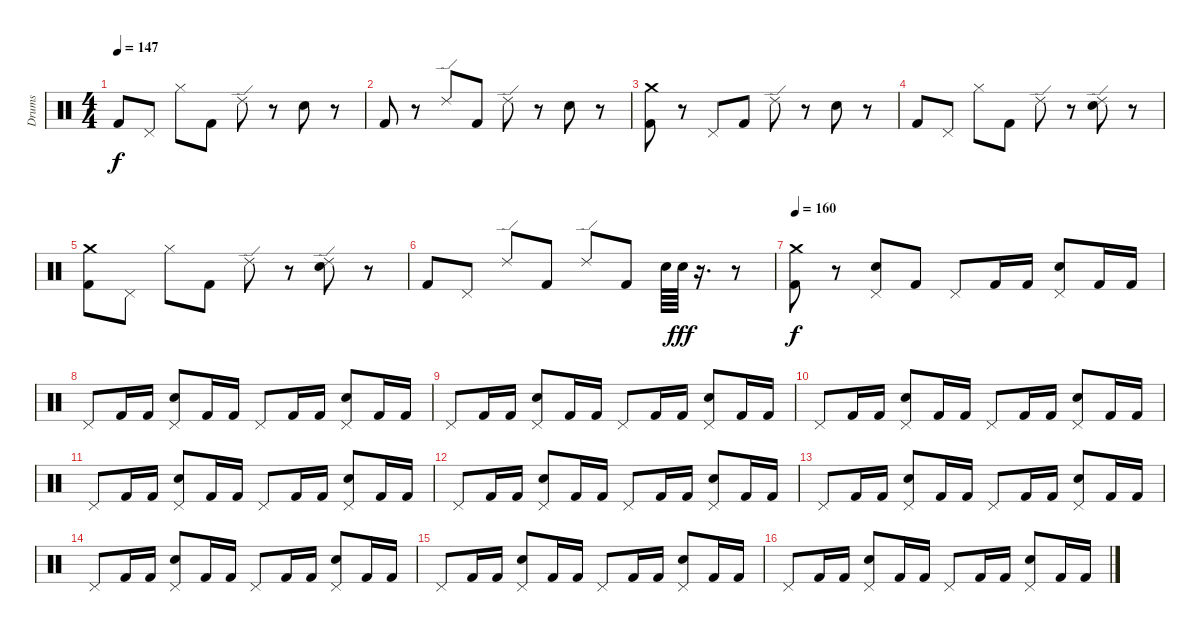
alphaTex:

\track ("Drums" "Drums") {instrument percussion}
\staff {score}
\articulation defaults
\ts (4 4)
\tempo 147
\clef neutral
\ks c "Kick (hit) 2".8{dy f} "Pedal Hi-Hat (hit)".8 "Hi-Hat (closed)".8 "Kick (hit) 2".8 "Ride (edge) 2".8
r.8 "Snare (hit) 2".8 r.8 |
"Kick (hit) 2".8 r.8 "Ride (edge) 2".8 "Kick (hit) 2".8 "Ride (edge) 2".8 r.8 "Snare (hit) 2".8 r.8 |
("Crash medium (hit)" "Kick (hit) 2").8 r.8 "Pedal Hi-Hat (hit)".8 "Kick (hit) 2".8 "Ride (edge) 2".8 r.8 "Snare (hit) 2".8 r.8 |
"Kick (hit) 2".8 "Pedal Hi-Hat (hit)".8 "Hi-Hat (closed)".8 "Kick (hit) 2".8 "Ride (edge) 2".8 r.8 ("Ride (edge) 2" "Snare (hit) 2").8 r.8 |
("Crash medium (hit)" "Kick (hit) 2").8 "Pedal Hi-Hat (hit)".8 "Hi-Hat (closed)".8 "Kick (hit) 2".8 "Ride (edge) 2".8 r.8 ("Ride (edge) 2" "Snare (hit) 2").8 r.8 |
"Kick (hit) 2".8 "Pedal Hi-Hat (hit)".8 "Ride (edge) 2".8 "Kick (hit) 2".8 "Ride (edge) 2".8 "Kick (hit) 2".8 "Snare (hit) 2".64 "Snare (hit) 2".64{dy fff} r.16{d} r.8 |
\tempo 160
("Crash medium (hit)" "Kick (hit) 2").8{dy f} r.8 ("Pedal Hi-Hat (hit)" "Snare (hit) 2").8 "Kick (hit) 2".8 "Pedal Hi-Hat (hit)".8 "Kick (hit) 2".16 "Kick (hit) 2".16 ("Pedal Hi-Hat (hit)" "Snare (hit) 2").8 "Kick (hit) 2".16 "Kick (hit) 2".16 |
"Pedal Hi-Hat (hit)".8 "Kick (hit) 2".16 "Kick (hit) 2".16 ("Pedal Hi-Hat (hit)" "Snare (hit) 2").8 "Kick (hit) 2".16 "Kick (hit) 2".16 "Pedal Hi-Hat (hit)".8 "Kick (hit) 2".16 "Kick (hit) 2".16 ("Pedal Hi-Hat (hit)" "Snare (hit) 2").8 "Kick (hit) 2".16 "Kick (hit) 2".16 |
"Pedal Hi-Hat (hit)".8 "Kick (hit) 2".16 "Kick (hit) 2".16 ("Pedal Hi-Hat (hit)" "Snare (hit) 2").8 "Kick (hit) 2".16 "Kick (hit) 2".16 "Pedal Hi-Hat (hit)".8 "Kick (hit) 2".16 "Kick (hit) 2".16 ("Pedal Hi-Hat (hit)" "Snare (hit) 2").8 "Kick (hit) 2".16 "Kick (hit) 2".16 |
"Pedal Hi-Hat (hit)".8 "Kick (hit) 2".16 "Kick (hit) 2".16 ("Pedal Hi-Hat (hit)" "Snare (hit) 2").8 "Kick (hit) 2".16 "Kick (hit) 2".16 "Pedal Hi-Hat (hit)".8 "Kick (hit) 2".16 "Kick (hit) 2".16 ("Pedal Hi-Hat (hit)" "Snare (hit) 2").8 "Kick (hit) 2".16 "Kick (hit) 2".16 |
"Pedal Hi-Hat (hit)".8 "Kick (hit) 2".16 "Kick (hit) 2".16 ("Pedal Hi-Hat (hit)" "Snare (hit) 2").8 "Kick (hit) 2".16 "Kick (hit) 2".16 "Pedal Hi-Hat (hit)".8 "Kick (hit) 2".16 "Kick (hit) 2".16 ("Pedal Hi-Hat (hit)" "Snare (hit) 2").8 "Kick (hit) 2".16 "Kick (hit) 2".16 |
"Pedal Hi-Hat (hit)".8 "Kick (hit) 2".16 "Kick (hit) 2".16 ("Pedal Hi-Hat (hit)" "Snare (hit) 2").8 "Kick (hit) 2".16 "Kick (hit) 2".16 "Pedal Hi-Hat (hit)".8 "Kick (hit) 2".16 "Kick (hit) 2".16 ("Pedal Hi-Hat (hit)" "Snare (hit) 2").8 "Kick (hit) 2".16 "Kick (hit) 2".16 |
"Pedal Hi-Hat (hit)".8 "Kick (hit) 2".16 "Kick (hit) 2".16 ("Pedal Hi-Hat (hit)" "Snare (hit) 2").8 "Kick (hit) 2".16 "Kick (hit) 2".16 "Pedal Hi-Hat (hit)".8 "Kick (hit) 2".16 "Kick (hit) 2".16 ("Pedal Hi-Hat (hit)" "Snare (hit) 2").8 "Kick (hit) 2".16 "Kick (hit) 2".16 |
"Pedal Hi-Hat (hit)".8 "Kick (hit) 2".16 "Kick (hit) 2".16 ("Pedal Hi-Hat (hit)" "Snare (hit) 2").8 "Kick (hit) 2".16 "Kick (hit) 2".16 "Pedal Hi-Hat (hit)".8 "Kick (hit) 2".16 "Kick (hit) 2".16 ("Pedal Hi-Hat (hit)" "Snare (hit) 2").8 "Kick (hit) 2".16 "Kick (hit) 2".16 |
"Pedal Hi-Hat (hit)".8 "Kick (hit) 2".16 "Kick (hit) 2".16 ("Pedal Hi-Hat (hit)" "Snare (hit) 2").8 "Kick (hit) 2".16 "Kick (hit) 2".16 "Pedal Hi-Hat (hit)".8 "Kick (hit) 2".16 "Kick (hit) 2".16 ("Pedal Hi-Hat (hit)" "Snare (hit) 2").8 "Kick (hit) 2".16 "Kick (hit) 2".16 |
"Pedal Hi-Hat (hit)".8 "Kick (hit) 2".16 "Kick (hit) 2".16 ("Pedal Hi-Hat (hit)" "Snare (hit) 2").8 "Kick (hit) 2".16 "Kick (hit) 2".16 "Pedal Hi-Hat (hit)".8 "Kick (hit) 2".16 "Kick (hit) 2".16 ("Pedal Hi-Hat (hit)" "Snare (hit) 2").8 "Kick (hit) 2".16 "Kick (hit) 2".16
